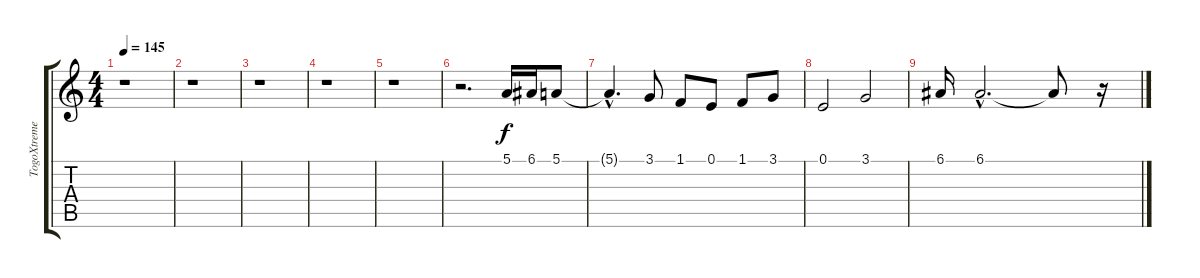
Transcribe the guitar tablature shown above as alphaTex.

\track ("" "TogoXtreme") {instrument stringensemble1}
\staff {score tabs}
\tuning (E4 B3 G3 D3 A2 E2) {hide}
\ts (4 4)
\tempo 145
\clef g2
\ks c
r.1{dy f} |
r.1 |
r.1 |
r.1 |
r.1 |
r.2{d} 5.1.16 6.1.16 5.1.8 |
5.1{hac t}.4{d} 3.1.8 1.1.8 0.1.8 1.1.8 3.1.8 |
0.1.2 3.1.2 |
6.1.16 6.1{hac}.2{d} 6.1{t}.8 r.16
